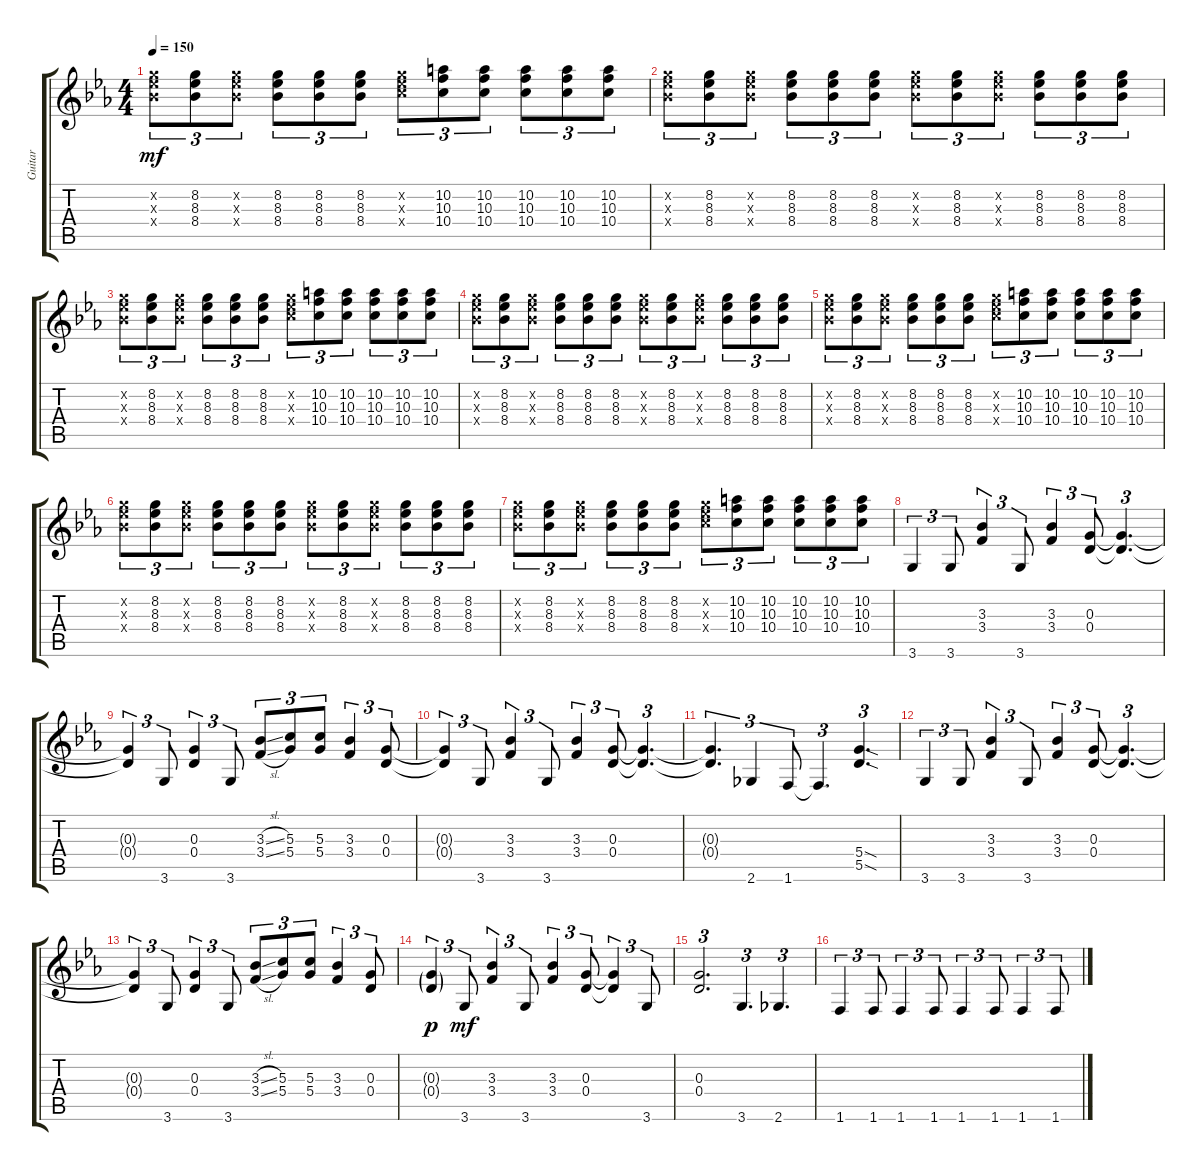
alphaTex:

\track ("Guitar" "Guitar") {instrument distortionguitar}
\staff {score tabs}
\tuning (E4 B3 G3 D3 A2 E2) {hide}
\ts (4 4)
\tempo 150
\clef g2
\ks cminor
(8.2{x} 8.3{x} 8.4{x}).8{tu (3 2) dy mf} (8.2 8.3 8.4).8{tu (3 2)} (8.2{x} 8.3{x} 8.4{x}).8{tu (3 2)} (8.2 8.3 8.4).8{tu (3 2)} (8.2 8.3 8.4).8{tu (3 2)} (8.2 8.3 8.4).8{tu (3 2)} (8.2{x} 8.3{x} 10.4{x}).8{tu (3 2)} (10.2 10.3 10.4).8{tu (3 2)} (10.2 10.3 10.4).8{tu (3 2)} (10.2 10.3 10.4).8{tu (3 2)} (10.2 10.3 10.4).8{tu (3 2)} (10.2 10.3 10.4).8{tu (3 2)} |
(8.2{x} 8.3{x} 8.4{x}).8{tu (3 2)} (8.2 8.3 8.4).8{tu (3 2)} (8.2{x} 8.3{x} 8.4{x}).8{tu (3 2)} (8.2 8.3 8.4).8{tu (3 2)} (8.2 8.3 8.4).8{tu (3 2)} (8.2 8.3 8.4).8{tu (3 2)} (8.2{x} 8.3{x} 8.4{x}).8{tu (3 2)} (8.2 8.3 8.4).8{tu (3 2)} (8.2{x} 8.3{x} 8.4{x}).8{tu (3 2)} (8.2 8.3 8.4).8{tu (3 2)} (8.2 8.3 8.4).8{tu (3 2)} (8.2 8.3 8.4).8{tu (3 2)} |
(8.2{x} 8.3{x} 8.4{x}).8{tu (3 2)} (8.2 8.3 8.4).8{tu (3 2)} (8.2{x} 8.3{x} 8.4{x}).8{tu (3 2)} (8.2 8.3 8.4).8{tu (3 2)} (8.2 8.3 8.4).8{tu (3 2)} (8.2 8.3 8.4).8{tu (3 2)} (8.2{x} 8.3{x} 10.4{x}).8{tu (3 2)} (10.2 10.3 10.4).8{tu (3 2)} (10.2 10.3 10.4).8{tu (3 2)} (10.2 10.3 10.4).8{tu (3 2)} (10.2 10.3 10.4).8{tu (3 2)} (10.2 10.3 10.4).8{tu (3 2)} |
(8.2{x} 8.3{x} 8.4{x}).8{tu (3 2)} (8.2 8.3 8.4).8{tu (3 2)} (8.2{x} 8.3{x} 8.4{x}).8{tu (3 2)} (8.2 8.3 8.4).8{tu (3 2)} (8.2 8.3 8.4).8{tu (3 2)} (8.2 8.3 8.4).8{tu (3 2)} (8.2{x} 8.3{x} 8.4{x}).8{tu (3 2)} (8.2 8.3 8.4).8{tu (3 2)} (8.2{x} 8.3{x} 8.4{x}).8{tu (3 2)} (8.2 8.3 8.4).8{tu (3 2)} (8.2 8.3 8.4).8{tu (3 2)} (8.2 8.3 8.4).8{tu (3 2)} |
(8.2{x} 8.3{x} 8.4{x}).8{tu (3 2)} (8.2 8.3 8.4).8{tu (3 2)} (8.2{x} 8.3{x} 8.4{x}).8{tu (3 2)} (8.2 8.3 8.4).8{tu (3 2)} (8.2 8.3 8.4).8{tu (3 2)} (8.2 8.3 8.4).8{tu (3 2)} (8.2{x} 8.3{x} 10.4{x}).8{tu (3 2)} (10.2 10.3 10.4).8{tu (3 2)} (10.2 10.3 10.4).8{tu (3 2)} (10.2 10.3 10.4).8{tu (3 2)} (10.2 10.3 10.4).8{tu (3 2)} (10.2 10.3 10.4).8{tu (3 2)} |
(8.2{x} 8.3{x} 8.4{x}).8{tu (3 2)} (8.2 8.3 8.4).8{tu (3 2)} (8.2{x} 8.3{x} 8.4{x}).8{tu (3 2)} (8.2 8.3 8.4).8{tu (3 2)} (8.2 8.3 8.4).8{tu (3 2)} (8.2 8.3 8.4).8{tu (3 2)} (8.2{x} 8.3{x} 8.4{x}).8{tu (3 2)} (8.2 8.3 8.4).8{tu (3 2)} (8.2{x} 8.3{x} 8.4{x}).8{tu (3 2)} (8.2 8.3 8.4).8{tu (3 2)} (8.2 8.3 8.4).8{tu (3 2)} (8.2 8.3 8.4).8{tu (3 2)} |
(8.2{x} 8.3{x} 8.4{x}).8{tu (3 2)} (8.2 8.3 8.4).8{tu (3 2)} (8.2{x} 8.3{x} 8.4{x}).8{tu (3 2)} (8.2 8.3 8.4).8{tu (3 2)} (8.2 8.3 8.4).8{tu (3 2)} (8.2 8.3 8.4).8{tu (3 2)} (8.2{x} 8.3{x} 10.4{x}).8{tu (3 2)} (10.2 10.3 10.4).8{tu (3 2)} (10.2 10.3 10.4).8{tu (3 2)} (10.2 10.3 10.4).8{tu (3 2)} (10.2 10.3 10.4).8{tu (3 2)} (10.2 10.3 10.4).8{tu (3 2)} |
3.6.4{tu (3 2)} 3.6.8{tu (3 2)} (3.3 3.4).4{tu (3 2)} 3.6.8{tu (3 2)} (3.3 3.4).4{tu (3 2)} (0.3 0.4).8{tu (3 2)} (0.3{t} 0.4{t}).4{d tu (3 2)} |
(0.3{t} 0.4{t}).4{tu (3 2)} 3.6.8{tu (3 2)} (0.3 0.4).4{tu (3 2)} 3.6.8{tu (3 2)} (3.3{sl} 3.4{sl}).8{tu (3 2)} (5.3 5.4).8{tu (3 2)} (5.3 5.4).8{tu (3 2)} (3.3 3.4).4{tu (3 2)} (0.3 0.4).8{tu (3 2)} |
(0.3{t} 0.4{t}).4{tu (3 2)} 3.6.8{tu (3 2)} (3.3 3.4).4{tu (3 2)} 3.6.8{tu (3 2)} (3.3 3.4).4{tu (3 2)} (0.3 0.4).8{tu (3 2)} (0.3{t} 0.4{t}).4{d tu (3 2)} |
(0.3{t} 0.4{t}).4{d tu (3 2)} 2.6.4{tu (3 2)} 1.6.8{tu (3 2)} 1.6{t}.4{d tu (3 2)} (5.4{sod} 5.5{sod}).4{d tu (3 2)} |
3.6.4{tu (3 2)} 3.6.8{tu (3 2)} (3.3 3.4).4{tu (3 2)} 3.6.8{tu (3 2)} (3.3 3.4).4{tu (3 2)} (0.3 0.4).8{tu (3 2)} (0.3{t} 0.4{t}).4{d tu (3 2)} |
(0.3{t} 0.4{t}).4{tu (3 2)} 3.6.8{tu (3 2)} (0.3 0.4).4{tu (3 2)} 3.6.8{tu (3 2)} (3.3{sl} 3.4{sl}).8{tu (3 2)} (5.3 5.4).8{tu (3 2)} (5.3 5.4).8{tu (3 2)} (3.3 3.4).4{tu (3 2)} (0.3 0.4).8{tu (3 2)} |
(0.3{g} 0.4{g}).4{tu (3 2) dy p} 3.6.8{tu (3 2) dy mf} (3.3 3.4).4{tu (3 2)} 3.6.8{tu (3 2)} (3.3 3.4).4{tu (3 2)} (0.3 0.4).8{tu (3 2)} (0.3{t} 0.4{t}).4{tu (3 2)} 3.6.8{tu (3 2)} |
(0.3 0.4).2{d tu (3 2)} 3.6.4{d tu (3 2)} 2.6.4{d tu (3 2)} |
1.6.4{tu (3 2)} 1.6.8{tu (3 2)} 1.6.4{tu (3 2)} 1.6.8{tu (3 2)} 1.6.4{tu (3 2)} 1.6.8{tu (3 2)} 1.6.4{tu (3 2)} 1.6.8{tu (3 2)}
